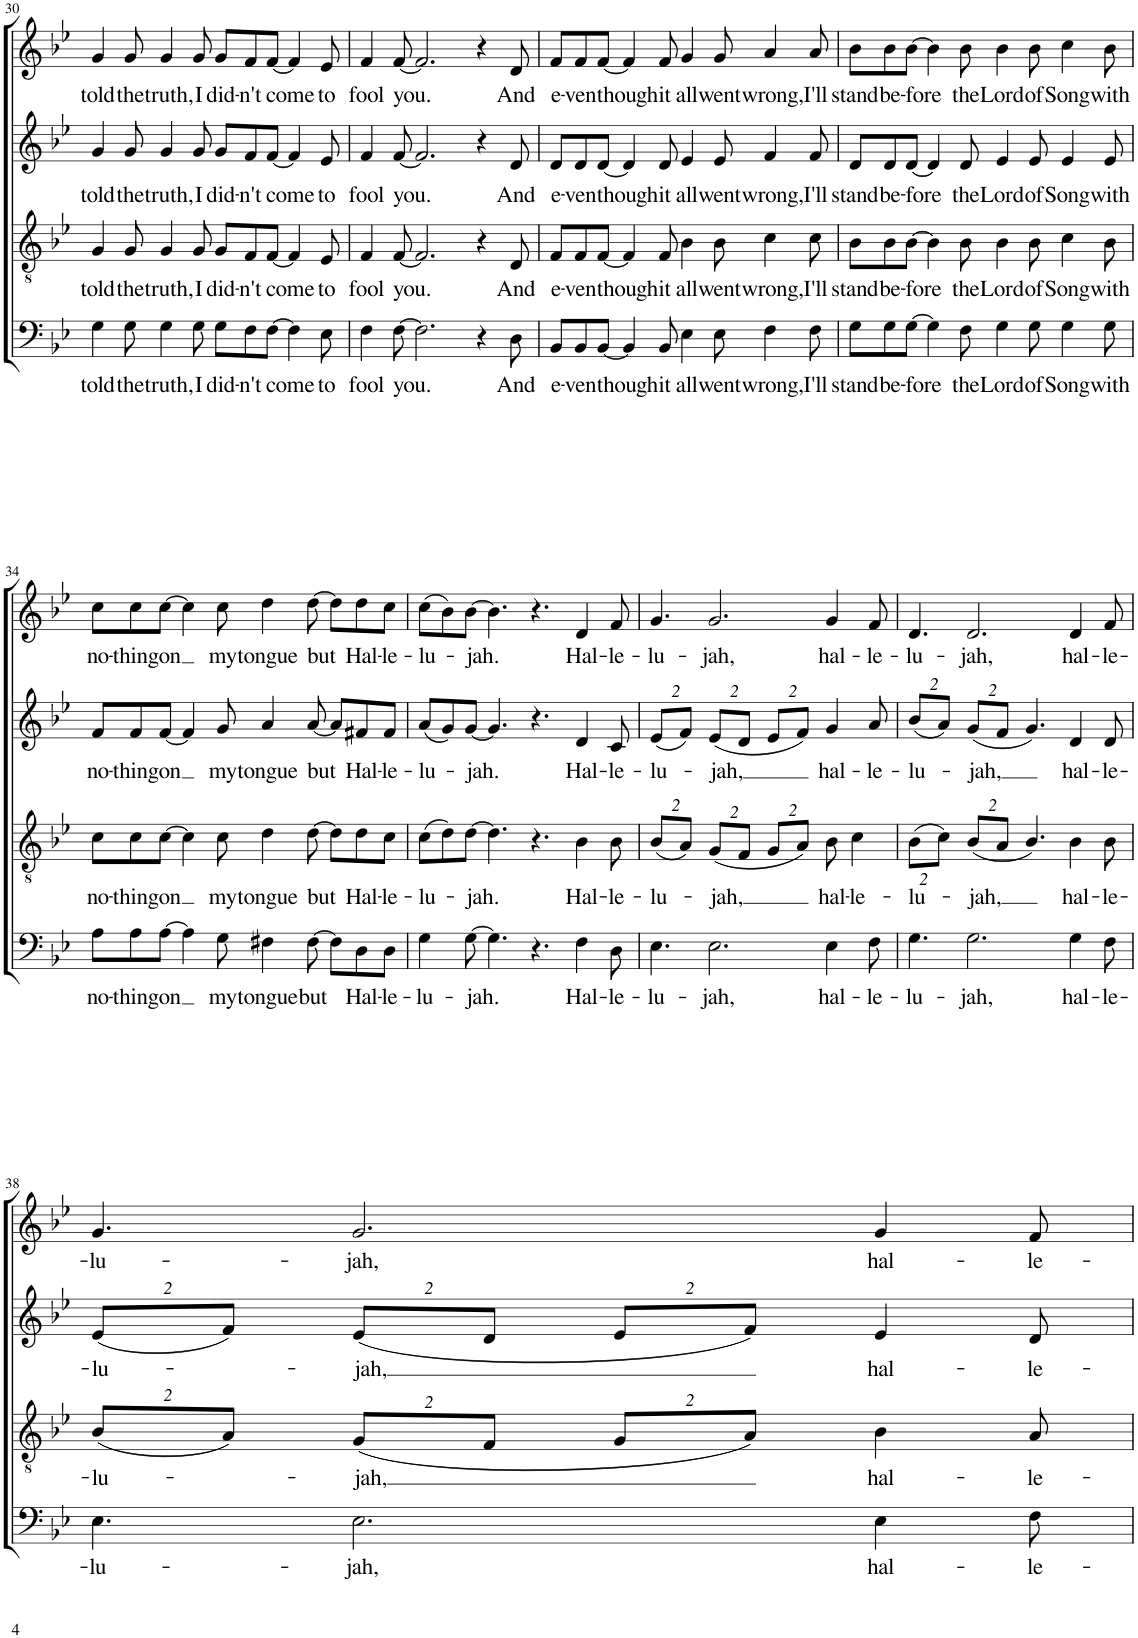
**kern	**text	**kern	**text	**kern	**text	**kern	**text
*part4	*part4	*part3	*part3	*part2	*part2	*part1	*part1
*staff4	*staff4	*staff3	*staff3	*staff2	*staff2	*staff1	*staff1
*I"Basse	*	*I"Ténor	*	*I"Alto	*	*I"Soprano	*
!!LO:PB:g=z
*clefF4	*	*clefGv2	*	*clefG2	*	*clefG2	*
*	*	*Trd4c7	*	*	*	*	*
*k[b-e-]	*	*k[b-e-]	*	*k[b-e-]	*	*k[b-e-]	*
*M12/8	*	*M12/8	*	*M12/8	*	*M12/8	*
=30	=30	=30	=30	=30	=30	=30	=30
!	!LO:LY:b	!	!LO:LY:b	!	!LO:LY:b	!	!LO:LY:b
4G\	told	4G/	told	4g/	told	4g/	told
!	!LO:LY:b	!	!LO:LY:b	!	!LO:LY:b	!	!LO:LY:b
8G\	the	8G/	the	8g/	the	8g/	the
!	!LO:LY:b	!	!LO:LY:b	!	!LO:LY:b	!	!LO:LY:b
4G\	truth,	4G/	truth,	4g/	truth,	4g/	truth,
!	!LO:LY:b	!	!LO:LY:b	!	!LO:LY:b	!	!LO:LY:b
8G\	I	8G/	I	8g/	I	8g/	I
!	!LO:LY:b	!	!LO:LY:b	!	!LO:LY:b	!	!LO:LY:b
8G\L	did-	8G/L	did-	8g/L	did-	8g/L	did-
!	!LO:LY:b	!	!LO:LY:b	!	!LO:LY:b	!	!LO:LY:b
8F\	-n't	8F/	-n't	8f/	-n't	8f/	-n't
!	!LO:LY:b	!	!LO:LY:b	!	!LO:LY:b	!	!LO:LY:b
[8F\J	come	[8F/J	come	[8f/J	come	[8f/J	come
4F\]	.	4F/]	.	4f/]	.	4f/]	.
!	!LO:LY:b	!	!LO:LY:b	!	!LO:LY:b	!	!LO:LY:b
8E-\	to	8E-/	to	8e-/	to	8e-/	to
=31	=31	=31	=31	=31	=31	=31	=31
!	!LO:LY:b	!	!LO:LY:b	!	!LO:LY:b	!	!LO:LY:b
4F\	fool	4F/	fool	4f/	fool	4f/	fool
!	!LO:LY:b	!	!LO:LY:b	!	!LO:LY:b	!	!LO:LY:b
[8F\	you.	[8F/	you.	[8f/	you.	[8f/	you.
2.F\]	.	2.F/]	.	2.f/]	.	2.f/]	.
4r	.	4r	.	4r	.	4r	.
!	!LO:LY:b	!	!LO:LY:b	!	!LO:LY:b	!	!LO:LY:b
8D\	And	8D/	And	8d/	And	8d/	And
=32	=32	=32	=32	=32	=32	=32	=32
!	!LO:LY:b	!	!LO:LY:b	!	!LO:LY:b	!	!LO:LY:b
8BB-/L	e-	8F/L	e-	8d/L	e-	8f/L	e-
!	!LO:LY:b	!	!LO:LY:b	!	!LO:LY:b	!	!LO:LY:b
8BB-/	-ven	8F/	-ven	8d/	-ven	8f/	-ven
!	!LO:LY:b	!	!LO:LY:b	!	!LO:LY:b	!	!LO:LY:b
[8BB-/J	though	[8F/J	though	[8d/J	though	[8f/J	though
4BB-/]	.	4F/]	.	4d/]	.	4f/]	.
!	!LO:LY:b	!	!LO:LY:b	!	!LO:LY:b	!	!LO:LY:b
8BB-/	it	8F/	it	8d/	it	8f/	it
!	!LO:LY:b	!	!LO:LY:b	!	!LO:LY:b	!	!LO:LY:b
4E-\	all	4B-\	all	4e-/	all	4g/	all
!	!LO:LY:b	!	!LO:LY:b	!	!LO:LY:b	!	!LO:LY:b
8E-\	went	8B-\	went	8e-/	went	8g/	went
!	!LO:LY:b	!	!LO:LY:b	!	!LO:LY:b	!	!LO:LY:b
4F\	wrong,	4c\	wrong,	4f/	wrong,	4a/	wrong,
!	!LO:LY:b	!	!LO:LY:b	!	!LO:LY:b	!	!LO:LY:b
8F\	I'll	8c\	I'll	8f/	I'll	8a/	I'll
=33	=33	=33	=33	=33	=33	=33	=33
!	!LO:LY:b	!	!LO:LY:b	!	!LO:LY:b	!	!LO:LY:b
8G\L	stand	8B-\L	stand	8d/L	stand	8b-\L	stand
!	!LO:LY:b	!	!LO:LY:b	!	!LO:LY:b	!	!LO:LY:b
8G\	be-	8B-\	be-	8d/	be-	8b-\	be-
!	!LO:LY:b	!	!LO:LY:b	!	!LO:LY:b	!	!LO:LY:b
[8G\J	-fore	[8B-\J	-fore	[8d/J	-fore	[8b-\J	-fore
4G\]	.	4B-\]	.	4d/]	.	4b-\]	.
!	!LO:LY:b	!	!LO:LY:b	!	!LO:LY:b	!	!LO:LY:b
8F\	the	8B-\	the	8d/	the	8b-\	the
!	!LO:LY:b	!	!LO:LY:b	!	!LO:LY:b	!	!LO:LY:b
4G\	Lord	4B-\	Lord	4e-/	Lord	4b-\	Lord
!	!LO:LY:b	!	!LO:LY:b	!	!LO:LY:b	!	!LO:LY:b
8G\	of	8B-\	of	8e-/	of	8b-\	of
!	!LO:LY:b	!	!LO:LY:b	!	!LO:LY:b	!	!LO:LY:b
4G\	Song	4c\	Song	4e-/	Song	4cc\	Song
!	!LO:LY:b	!	!LO:LY:b	!	!LO:LY:b	!	!LO:LY:b
8G\	with	8B-\	with	8e-/	with	8b-\	with
!!LO:LB:g=z
=34	=34	=34	=34	=34	=34	=34	=34
!	!LO:LY:b	!	!LO:LY:b	!	!LO:LY:b	!	!LO:LY:b
8A\L	no-	8c\L	no-	8f/L	no-	8cc\L	no-
!	!LO:LY:b	!	!LO:LY:b	!	!LO:LY:b	!	!LO:LY:b
8A\	-thing	8c\	-thing	8f/	-thing	8cc\	-thing
!	!LO:LY:b	!	!LO:LY:b	!	!LO:LY:b	!	!LO:LY:b
[8A\J	on	[8c\J	on	[8f/J	on	[8cc\J	on
4A\]	.	4c\]	.	4f/]	.	4cc\]	.
!	!LO:LY:b	!	!LO:LY:b	!	!LO:LY:b	!	!LO:LY:b
8G\	my	8c\	my	8g/	my	8cc\	my
!	!LO:LY:b	!	!LO:LY:b	!	!LO:LY:b	!	!LO:LY:b
4F#X\	tongue	4d\	tongue	4a/	tongue	4dd\	tongue
!	!LO:LY:b	!	!LO:LY:b	!	!LO:LY:b	!	!LO:LY:b
[8F#\	but	[8d\	but	[8a/	but	[8dd\	but
8F#\L]	.	8d\L]	.	8a/L]	.	8dd\L]	.
!	!LO:LY:b	!	!LO:LY:b	!	!LO:LY:b	!	!LO:LY:b
8D\	Hal-	8d\	Hal-	8f#X/	Hal-	8dd\	Hal-
!	!LO:LY:b	!	!LO:LY:b	!	!LO:LY:b	!	!LO:LY:b
8D\J	-le-	8c\J	-le-	8f#/J	-le-	8cc\J	-le-
=35	=35	=35	=35	=35	=35	=35	=35
!	!LO:LY:b	!	!LO:LY:b	!	!LO:LY:b	!	!LO:LY:b
4G\	-lu-	(8c\L	-lu-	(8a/L	-lu-	(8cc\L	-lu-
.	.	8d\)	.	8g/)	.	8b-\)	.
!	!LO:LY:b	!	!LO:LY:b	!	!LO:LY:b	!	!LO:LY:b
[8G\	-jah.	[8d\J	-jah.	[8g/J	-jah.	[8b-\J	-jah.
4.G\]	.	4.d\]	.	4.g/]	.	4.b-\]	.
4.r	.	4.r	.	4.r	.	4.r	.
!	!LO:LY:b	!	!LO:LY:b	!	!LO:LY:b	!	!LO:LY:b
4F\	Hal-	4B-\	Hal-	4d/	Hal-	4d/	Hal-
!	!LO:LY:b	!	!LO:LY:b	!	!LO:LY:b	!	!LO:LY:b
8D\	-le-	8B-\	-le-	8c/	-le-	8f/	-le-
=36	=36	=36	=36	=36	=36	=36	=36
!	!LO:LY:b	!	!	!	!	!	!
*	*	*Xbrackettup	*	*	*	*	*
!	!	!	!LO:LY:b	!	!	!	!
*	*	*	*	*Xbrackettup	*	*	*
!	!	!	!	!	!LO:LY:b	!	!LO:LY:b
4.E-\	-lu-	(16%3B-/L	-lu-	(16%3e-/L	lu-	4.g/	-lu-
.	.	16%3A/J)	.	16%3f/J)	.	.	.
!	!LO:LY:b	!	!LO:LY:b	!	!LO:LY:b	!	!LO:LY:b
2.E-\	-jah,	(16%3G/L	-jah,	(16%3e-/L	-jah,	2.g/	-jah,
.	.	16%3F/J	.	16%3d/J	.	.	.
.	.	16%3G/L	.	16%3e-/L	.	.	.
.	.	16%3A/J)	.	16%3f/J)	.	.	.
!	!LO:LY:b	!	!LO:LY:b	!	!LO:LY:b	!	!LO:LY:b
4E-\	hal-	8B-\	hal-	4g/	hal-	4g/	hal-
!	!	!	!LO:LY:b	!	!	!	!
.	.	4c\	-le-	.	.	.	.
!	!LO:LY:b	!	!	!	!LO:LY:b	!	!LO:LY:b
8F\	-le-	.	.	8a/	-le-	8f/	-le-
=37	=37	=37	=37	=37	=37	=37	=37
!	!LO:LY:b	!	!LO:LY:b	!	!LO:LY:b	!	!LO:LY:b
4.G\	-lu-	(16%3B-\L	-lu-	(16%3b-/L	-lu-	4.d/	-lu-
.	.	16%3c\J)	.	16%3a/J)	.	.	.
!	!LO:LY:b	!	!LO:LY:b	!	!LO:LY:b	!	!LO:LY:b
2.G\	-jah,	(16%3B-/L	-jah,	(16%3g/L	-jah,	2.d/	-jah,
.	.	16%3A/J	.	16%3f/J	.	.	.
.	.	4.B-/)	.	4.g/)	.	.	.
!	!LO:LY:b	!	!LO:LY:b	!	!LO:LY:b	!	!LO:LY:b
4G\	hal-	4B-\	hal-	4d/	hal-	4d/	hal-
!	!LO:LY:b	!	!LO:LY:b	!	!LO:LY:b	!	!LO:LY:b
8F\	-le-	8B-\	-le-	8d/	-le-	8f/	-le-
!!LO:LB:g=z
=38	=38	=38	=38	=38	=38	=38	=38
!	!LO:LY:b	!	!LO:LY:b	!	!LO:LY:b	!	!LO:LY:b
4.E-\	-lu-	(16%3B-/L	-lu-	(16%3e-/L	-lu-	4.g/	-lu-
.	.	16%3A/J)	.	16%3f/J)	.	.	.
!	!LO:LY:b	!	!LO:LY:b	!	!LO:LY:b	!	!LO:LY:b
2.E-\	-jah,	(16%3G/L	-jah,	(16%3e-/L	-jah,	2.g/	-jah,
.	.	16%3F/J	.	16%3d/J	.	.	.
.	.	16%3G/L	.	16%3e-/L	.	.	.
.	.	16%3A/J)	.	16%3f/J)	.	.	.
!	!LO:LY:b	!	!LO:LY:b	!	!LO:LY:b	!	!LO:LY:b
4E-\	hal-	4B-\	hal-	4e-/	hal-	4g/	hal-
!	!LO:LY:b	!	!LO:LY:b	!	!LO:LY:b	!	!LO:LY:b
8F\	-le-	8A/	-le-	8d/	-le-	8f/	-le-
=	=	=	=	=	=	=	=
*-	*-	*-	*-	*-	*-	*-	*-
